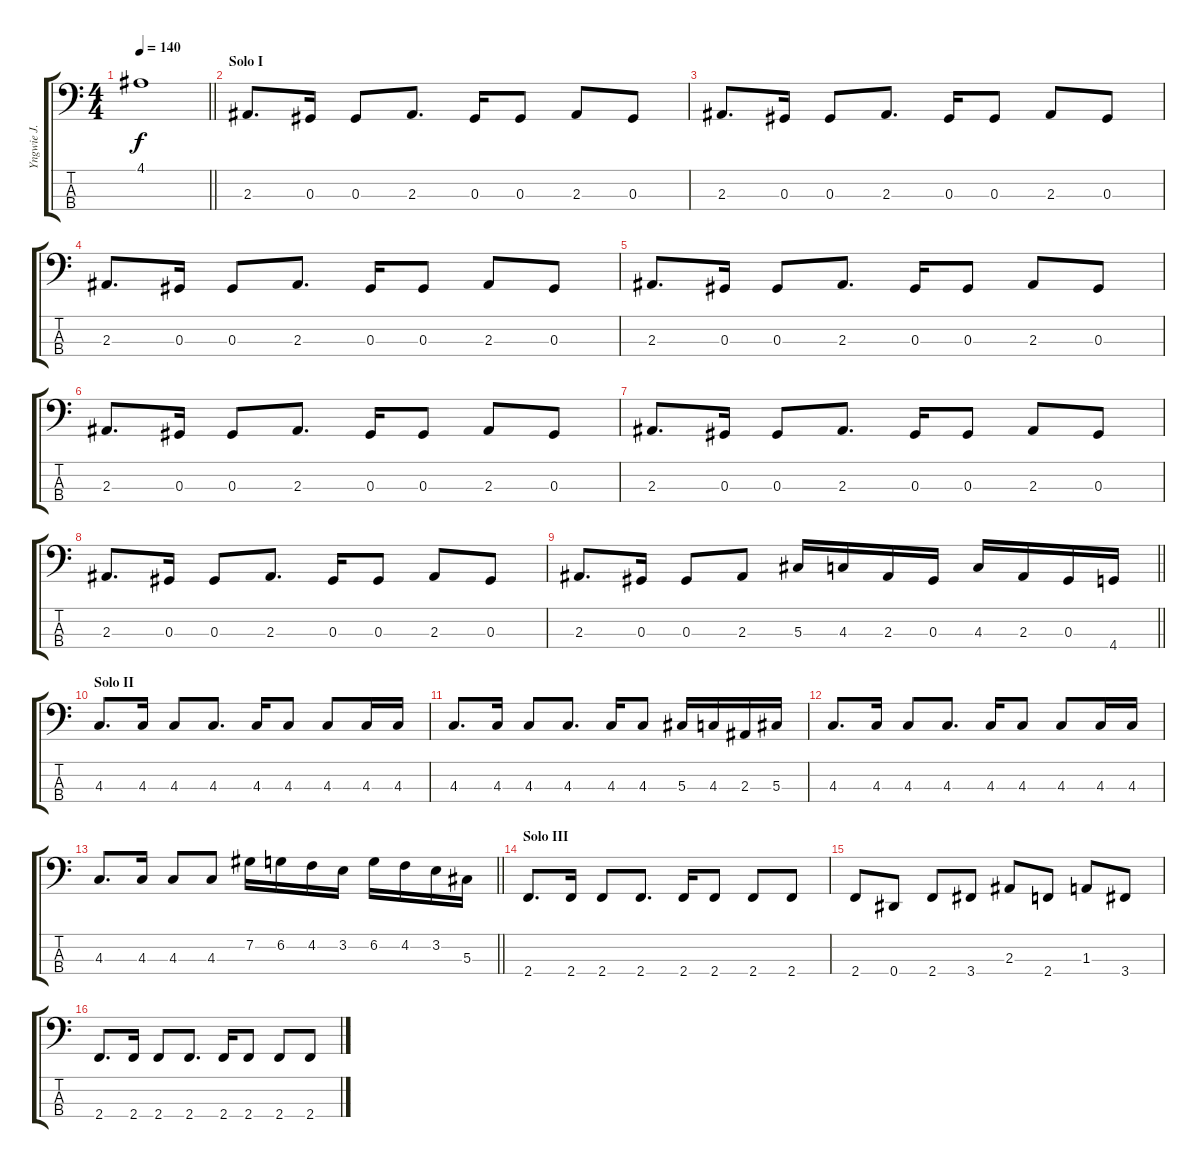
\track ("Yngwie J. Malmsteen" "Yngwie J. ") {instrument electricbassfinger}
\staff {score tabs}
\tuning (Gb2 Db2 Ab1 Eb1) {hide}
\ts (4 4)
\tempo 140
\clef f4
\barLineRight lightlight
\ks c
4.1.1{dy f} |
\section ("" "Solo I")
2.3.8{d} 0.3.16 0.3.8 2.3.8{d} 0.3.16 0.3.8 2.3.8 0.3.8 |
2.3.8{d} 0.3.16 0.3.8 2.3.8{d} 0.3.16 0.3.8 2.3.8 0.3.8 |
2.3.8{d} 0.3.16 0.3.8 2.3.8{d} 0.3.16 0.3.8 2.3.8 0.3.8 |
2.3.8{d} 0.3.16 0.3.8 2.3.8{d} 0.3.16 0.3.8 2.3.8 0.3.8 |
2.3.8{d} 0.3.16 0.3.8 2.3.8{d} 0.3.16 0.3.8 2.3.8 0.3.8 |
2.3.8{d} 0.3.16 0.3.8 2.3.8{d} 0.3.16 0.3.8 2.3.8 0.3.8 |
2.3.8{d} 0.3.16 0.3.8 2.3.8{d} 0.3.16 0.3.8 2.3.8 0.3.8 |
\barLineRight lightlight
2.3.8{d} 0.3.16 0.3.8 2.3.8 5.3.16 4.3.16 2.3.16 0.3.16 4.3.16 2.3.16 0.3.16 4.4.16 |
\section ("" "Solo II")
4.3.8{d} 4.3.16 4.3.8 4.3.8{d} 4.3.16 4.3.8 4.3.8 4.3.16 4.3.16 |
4.3.8{d} 4.3.16 4.3.8 4.3.8{d} 4.3.16 4.3.8 5.3.16 4.3.16 2.3.16 5.3.16 |
4.3.8{d} 4.3.16 4.3.8 4.3.8{d} 4.3.16 4.3.8 4.3.8 4.3.16 4.3.16 |
\barLineRight lightlight
4.3.8{d} 4.3.16 4.3.8 4.3.8 7.2.16 6.2.16 4.2.16 3.2.16 6.2.16 4.2.16 3.2.16 5.3.16 |
\section ("" "Solo III")
2.4.8{d} 2.4.16 2.4.8 2.4.8{d} 2.4.16 2.4.8 2.4.8 2.4.8 |
2.4.8 0.4.8 2.4.8 3.4.8 2.3.8 2.4.8 1.3.8 3.4.8 |
2.4.8{d} 2.4.16 2.4.8 2.4.8{d} 2.4.16 2.4.8 2.4.8 2.4.8
